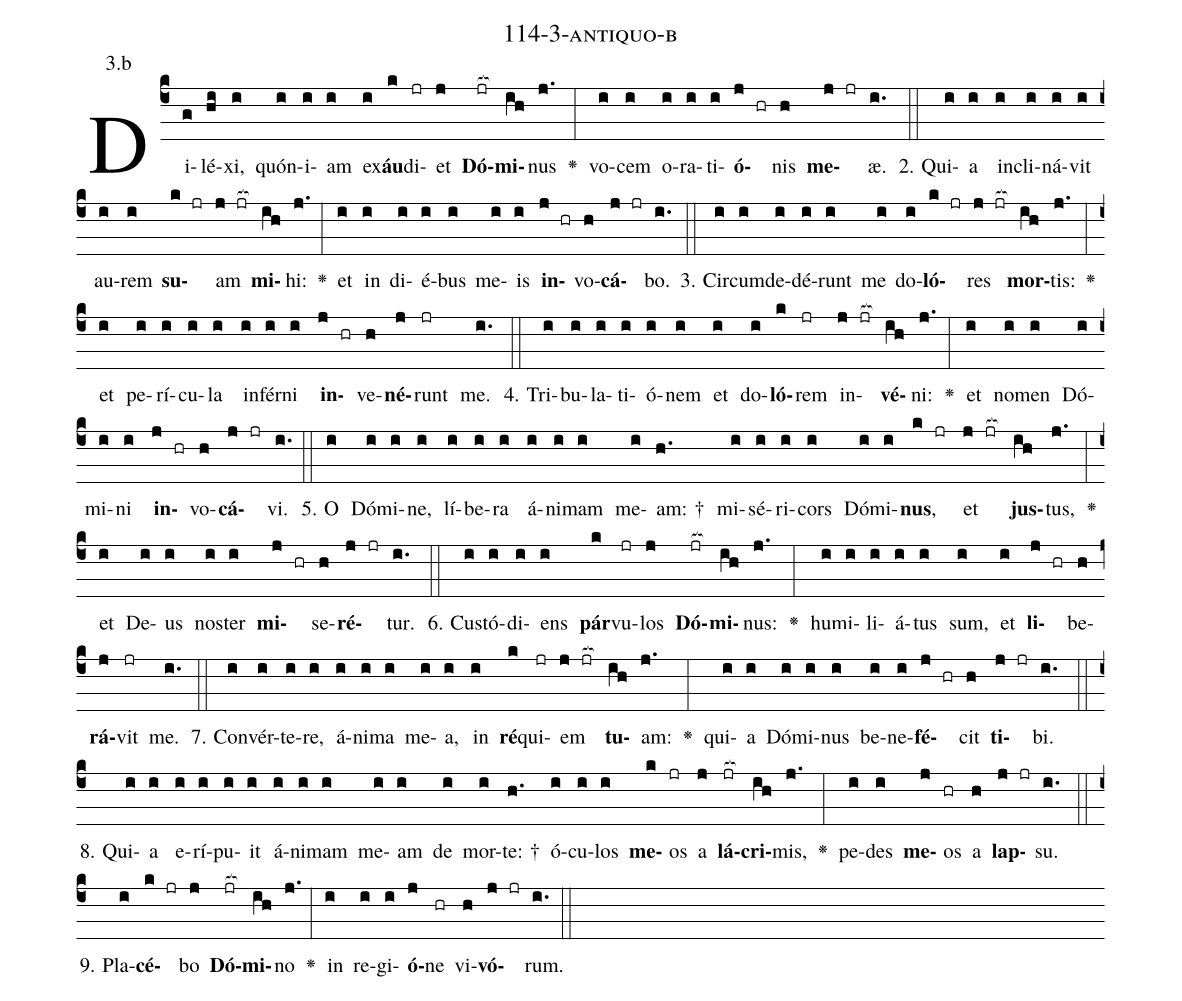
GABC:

name: 114-3-antiquo-b;
annotation: 3.b;
%%
(c4)Di(g)lé(hi)xi,(i) quón(i)i(i)am(i) ex(i)<b>áu</b>(k)di(jr)et(j) <b>Dó</b>(jr[ocb:1{])<b>mi</b>(ih[ocb:0}])nus(j.) <v>\greheightstar</v>(:) vo(i)cem(i) o(i)ra(i)ti(i)<b>ó</b>(j hr)nis(h) <b>me</b>(j jr)æ.(i.) (::)
2. Qui(i)a(i) in(i)cli(i)ná(i)vit(i) au(i)rem(i) <b>su</b>(k jr)am(j jr[ocb:1{]) <b>mi</b>(ih[ocb:0}])hi:(j.) <v>\greheightstar</v>(:) et(i) in(i) di(i)é(i)bus(i) me(i)is(i) <b>in</b>(j hr)vo(h)<b>cá</b>(j jr)bo.(i.) (::)
3. Cir(i)cum(i)de(i)dé(i)runt(i) me(i) do(i)<b>ló</b>(k jr)res(j jr[ocb:1{]) <b>mor</b>(ih[ocb:0}])tis:(j.) <v>\greheightstar</v>(:) et(i) pe(i)rí(i)cu(i)la(i) in(i)fér(i)ni(i) <b>in</b>(j hr)ve(h)<b>né</b>(j)runt(jr) me.(i.) (::)
4. Tri(i)bu(i)la(i)ti(i)ó(i)nem(i) et(i) do(i)<b>ló</b>(k)rem(jr) in(j jr[ocb:1{])<b>vé</b>(ih[ocb:0}])ni:(j.) <v>\greheightstar</v>(:) et(i) no(i)men(i) Dó(i)mi(i)ni(i) <b>in</b>(j hr)vo(h)<b>cá</b>(j jr)vi.(i.) (::)
5. O(i) Dó(i)mi(i)ne,(i) lí(i)be(i)ra(i) á(i)ni(i)mam(i) me(i)am: †(h.) mi(i)sé(i)ri(i)cors(i) Dó(i)mi(i)<b>nus</b>,(k jr) et(j jr[ocb:1{]) <b>jus</b>(ih[ocb:0}])tus,(j.) <v>\greheightstar</v>(:) et(i) De(i)us(i) nos(i)ter(i) <b>mi</b>(j hr)se(h)<b>ré</b>(j jr)tur.(i.) (::)
6. Cus(i)tó(i)di(i)ens(i) <b>pár</b>(k)vu(jr)los(j) <b>Dó</b>(jr[ocb:1{])<b>mi</b>(ih[ocb:0}])nus:(j.) <v>\greheightstar</v>(:) hu(i)mi(i)li(i)á(i)tus(i) sum,(i) et(i) <b>li</b>(j hr)be(h)<b>rá</b>(j)vit(jr) me.(i.) (::)
7. Con(i)vér(i)te(i)re,(i) á(i)ni(i)ma(i) me(i)a,(i) in(i) <b>ré</b>(k)qui(jr)em(j jr[ocb:1{]) <b>tu</b>(ih[ocb:0}])am:(j.) <v>\greheightstar</v>(:) qui(i)a(i) Dó(i)mi(i)nus(i) be(i)ne(i)<b>fé</b>(j hr)cit(h) <b>ti</b>(j jr)bi.(i.) (::)
8. Qui(i)a(i) e(i)rí(i)pu(i)it(i) á(i)ni(i)mam(i) me(i)am(i) de(i) mor(i)te: †(h.) ó(i)cu(i)los(i) <b>me</b>(k)os(jr) a(j) <b>lá</b>(jr[ocb:1{])<b>cri</b>(ih[ocb:0}])mis,(j.) <v>\greheightstar</v>(:) pe(i)des(i) <b>me</b>(j)os(hr) a(h) <b>lap</b>(j jr)su.(i.) (::)
9. Pla(i)<b>cé</b>(k jr)bo(j) <b>Dó</b>(jr[ocb:1{])<b>mi</b>(ih[ocb:0}])no(j.) <v>\greheightstar</v>(:) in(i) re(i)gi(i)<b>ó</b>(j)ne(hr) vi(h)<b>vó</b>(j jr)rum.(i.) (::)
